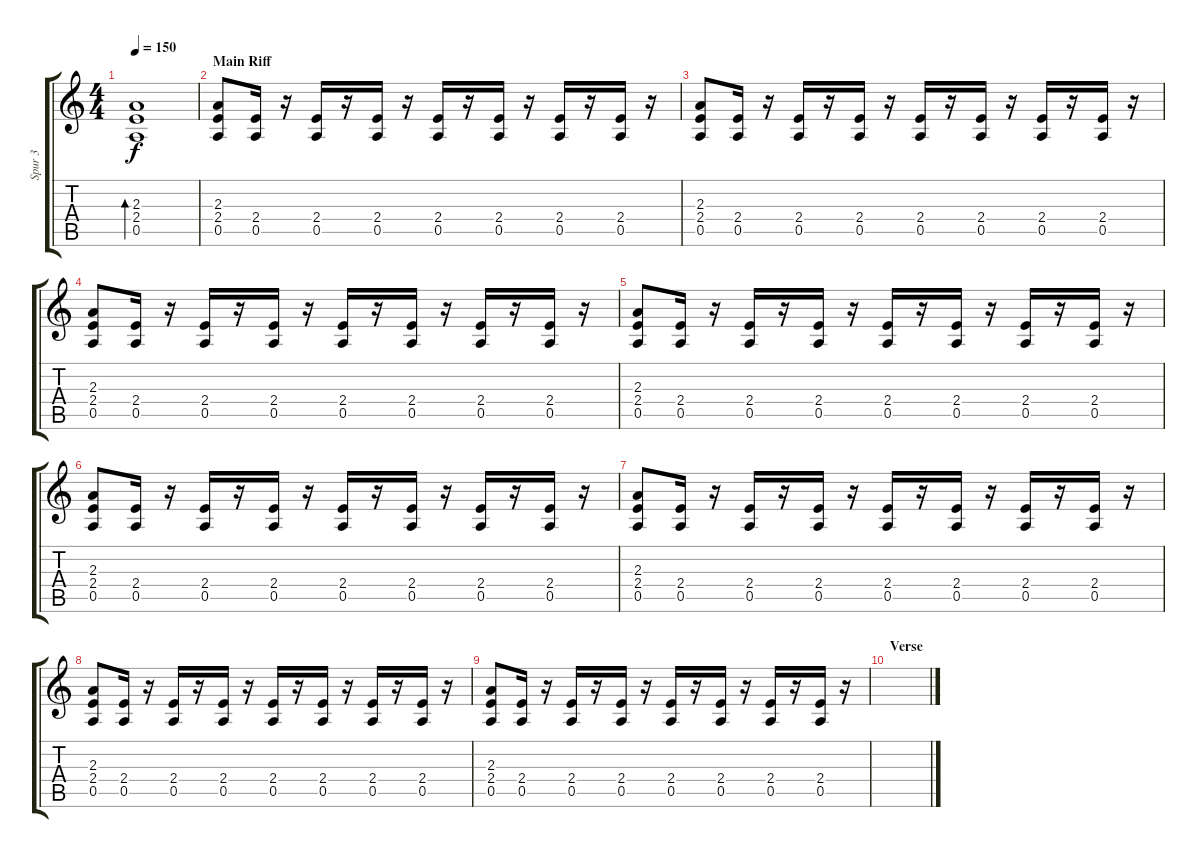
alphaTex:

\track ("Spur 3" "Spur 3") {instrument distortionguitar}
\staff {score tabs}
\tuning (E4 B3 G3 D3 A2 D2) {hide}
\ts (4 4)
\tempo 150
\clef g2
\ks c
(2.3 2.4 0.5).1{bd 240 dy f} |
\section ("" "Main Riff")
(2.3 2.4 0.5).8 (2.4 0.5).16 r.16 (2.4 0.5).16 r.16 (2.4 0.5).16 r.16 (2.4 0.5).16 r.16 (2.4 0.5).16 r.16 (2.4 0.5).16 r.16 (2.4 0.5).16 r.16 |
(2.3 2.4 0.5).8 (2.4 0.5).16 r.16 (2.4 0.5).16 r.16 (2.4 0.5).16 r.16 (2.4 0.5).16 r.16 (2.4 0.5).16 r.16 (2.4 0.5).16 r.16 (2.4 0.5).16 r.16 |
(2.3 2.4 0.5).8 (2.4 0.5).16 r.16 (2.4 0.5).16 r.16 (2.4 0.5).16 r.16 (2.4 0.5).16 r.16 (2.4 0.5).16 r.16 (2.4 0.5).16 r.16 (2.4 0.5).16 r.16 |
(2.3 2.4 0.5).8 (2.4 0.5).16 r.16 (2.4 0.5).16 r.16 (2.4 0.5).16 r.16 (2.4 0.5).16 r.16 (2.4 0.5).16 r.16 (2.4 0.5).16 r.16 (2.4 0.5).16 r.16 |
(2.3 2.4 0.5).8 (2.4 0.5).16 r.16 (2.4 0.5).16 r.16 (2.4 0.5).16 r.16 (2.4 0.5).16 r.16 (2.4 0.5).16 r.16 (2.4 0.5).16 r.16 (2.4 0.5).16 r.16 |
(2.3 2.4 0.5).8 (2.4 0.5).16 r.16 (2.4 0.5).16 r.16 (2.4 0.5).16 r.16 (2.4 0.5).16 r.16 (2.4 0.5).16 r.16 (2.4 0.5).16 r.16 (2.4 0.5).16 r.16 |
(2.3 2.4 0.5).8 (2.4 0.5).16 r.16 (2.4 0.5).16 r.16 (2.4 0.5).16 r.16 (2.4 0.5).16 r.16 (2.4 0.5).16 r.16 (2.4 0.5).16 r.16 (2.4 0.5).16 r.16 |
(2.3 2.4 0.5).8 (2.4 0.5).16 r.16 (2.4 0.5).16 r.16 (2.4 0.5).16 r.16 (2.4 0.5).16 r.16 (2.4 0.5).16 r.16 (2.4 0.5).16 r.16 (2.4 0.5).16 r.16 |
\section ("" "Verse")
